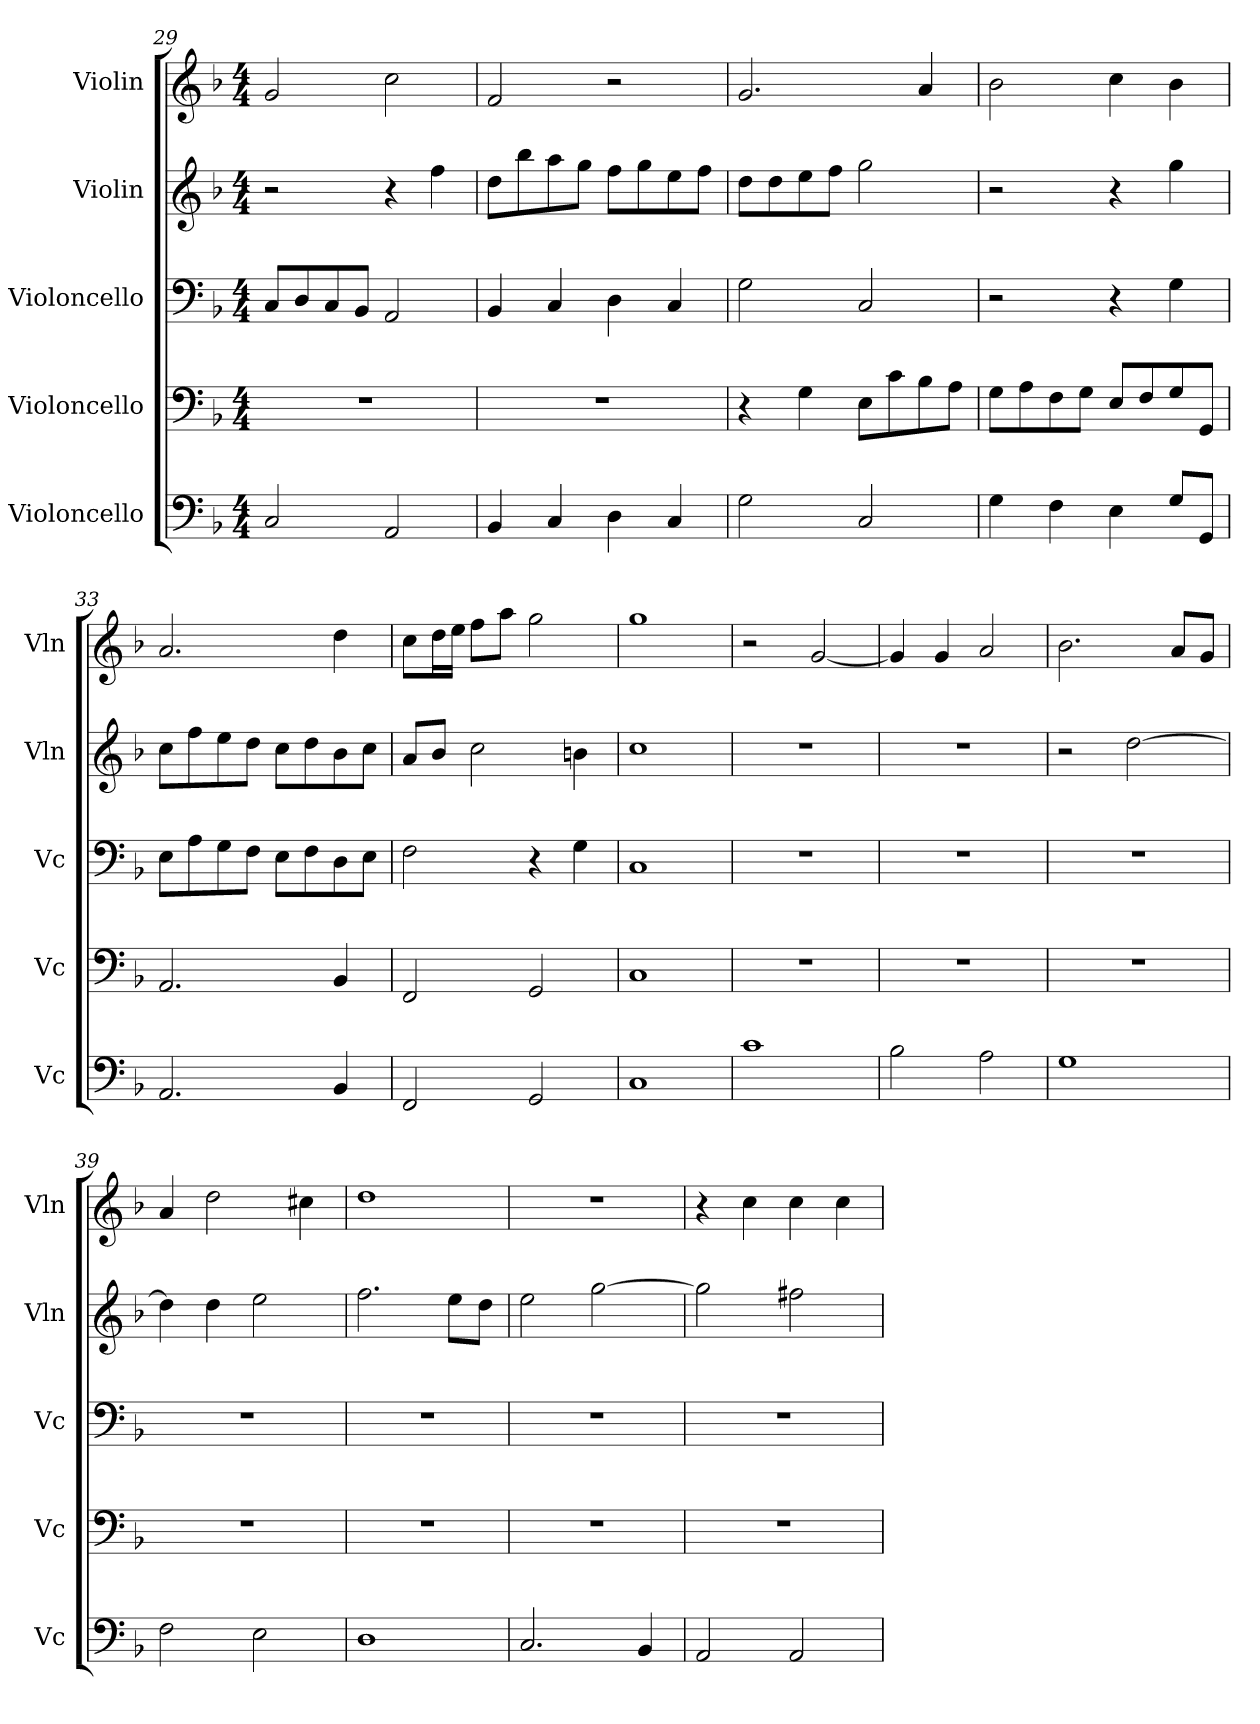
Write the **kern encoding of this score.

**kern	**kern	**kern	**kern	**kern
*part5	*part4	*part3	*part2	*part1
*staff5	*staff4	*staff3	*staff2	*staff1
*I"Violoncello	*I"Violoncello	*I"Violoncello	*I"Violin	*I"Violin
*I'Vc	*I'Vc	*I'Vc	*I'Vln	*I'Vln
*clefF4	*clefF4	*clefF4	*clefG2	*clefG2
*k[b-]	*k[b-]	*k[b-]	*k[b-]	*k[b-]
*M4/4	*M4/4	*M4/4	*M4/4	*M4/4
=29	=29	=29	=29	=29
2C/	1r	8C/L	2r	2g/
.	.	8D/	.	.
.	.	8C/	.	.
.	.	8BB-/J	.	.
2AA/	.	2AA/	4r	2cc\
.	.	.	4ff\	.
=30	=30	=30	=30	=30
4BB-/	1r	4BB-/	8dd\L	2f/
.	.	.	8bb-\	.
4C/	.	4C/	8aa\	.
.	.	.	8gg\J	.
4D\	.	4D\	8ff\L	2r
.	.	.	8gg\	.
4C/	.	4C/	8ee\	.
.	.	.	8ff\J	.
=31	=31	=31	=31	=31
2G\	4r	2G\	8dd\L	2.g/
.	.	.	8dd\	.
.	4G\	.	8ee\	.
.	.	.	8ff\J	.
2C/	8E\L	2C/	2gg\	.
.	8c\	.	.	.
.	8B-\	.	.	4a/
.	8A\J	.	.	.
=32	=32	=32	=32	=32
4G\	8G\L	2r	2r	2b-\
.	8A\	.	.	.
4F\	8F\	.	.	.
.	8G\J	.	.	.
4E\	8E/L	4r	4r	4cc\
.	8F/	.	.	.
8G/L	8G/	4G\	4gg\	4b-\
8GG/J	8GG/J	.	.	.
=33	=33	=33	=33	=33
2.AA/	2.AA/	8E\L	8cc\L	2.a/
.	.	8A\	8ff\	.
.	.	8G\	8ee\	.
.	.	8F\J	8dd\J	.
.	.	8E\L	8cc\L	.
.	.	8F\	8dd\	.
4BB-/	4BB-/	8D\	8b-\	4dd\
.	.	8E\J	8cc\J	.
=34	=34	=34	=34	=34
2FF/	2FF/	2F\	8a/L	8cc\L
.	.	.	8b-/J	16dd\L
.	.	.	.	16ee\JJ
.	.	.	2cc\	8ff\L
.	.	.	.	8aa\J
2GG/	2GG/	4r	.	2gg\
.	.	4G\	4bn\	.
=35	=35	=35	=35	=35
1C	1C	1C	1cc	1gg
=36	=36	=36	=36	=36
1c	1r	1r	1r	2r
.	.	.	.	[2g/
=37	=37	=37	=37	=37
2B-\	1r	1r	1r	4g/]
.	.	.	.	4g/
2A\	.	.	.	2a/
=38	=38	=38	=38	=38
1G	1r	1r	2r	2.b-\
.	.	.	[2dd\	.
.	.	.	.	8a/L
.	.	.	.	8g/J
=39	=39	=39	=39	=39
2F\	1r	1r	4dd\]	4a/
.	.	.	4dd\	2dd\
2E\	.	.	2ee\	.
.	.	.	.	4cc#X\
=40	=40	=40	=40	=40
1D	1r	1r	2.ff\	1dd
.	.	.	8ee\L	.
.	.	.	8dd\J	.
=41	=41	=41	=41	=41
2.C/	1r	1r	2ee\	1r
.	.	.	[2gg\	.
4BB-/	.	.	.	.
=42	=42	=42	=42	=42
2AA/	1r	1r	2gg\]	4r
.	.	.	.	4cc\
2AA/	.	.	2ff#X\	4cc\
.	.	.	.	4cc\
=	=	=	=	=
*-	*-	*-	*-	*-
